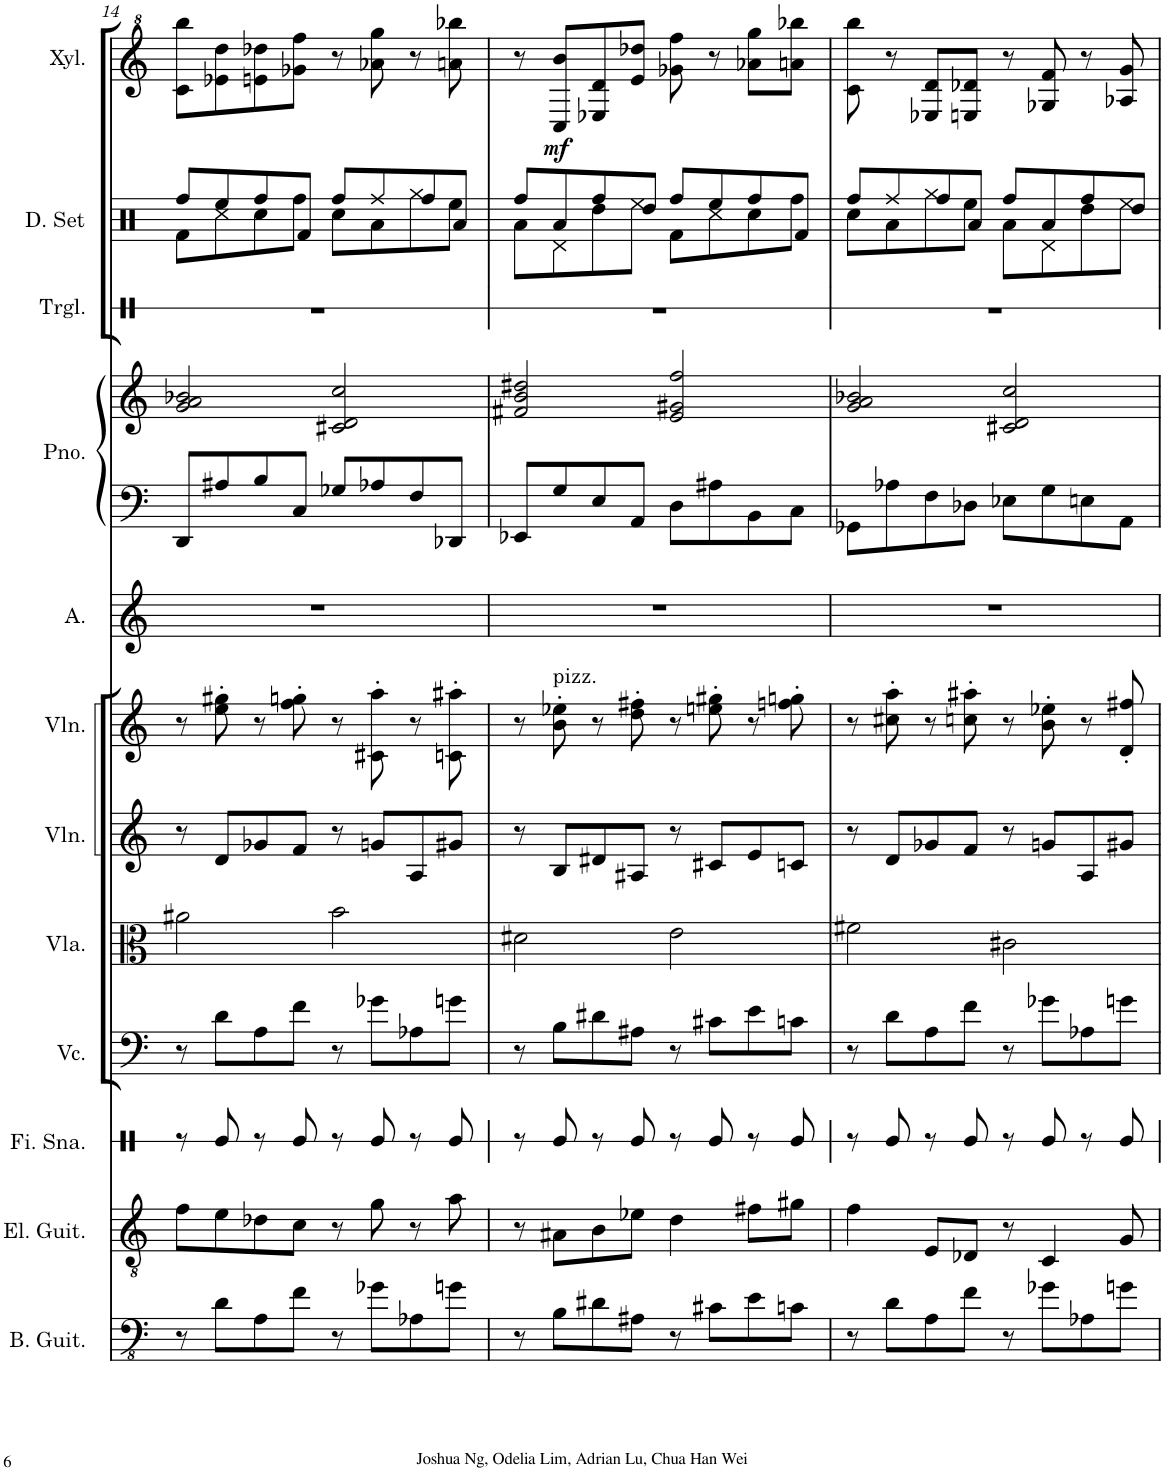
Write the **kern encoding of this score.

**kern	**kern	**kern	**kern	**kern	**kern	**kern	**kern	**kern	**kern	**kern	**kern	**kern	**dynam
*part12	*part11	*part10	*part9	*part8	*part7	*part6	*part5	*part4	*part4	*part3	*part2	*part1	*part1
*staff13	*staff12	*staff11	*staff10	*staff9	*staff8	*staff7	*staff6	*staff5	*staff4	*staff3	*staff2	*staff1	*staff1
*I"Bass Guitar	*I"Electric Guitar	*I"Finger Snap	*I"Violoncello	*I"Viola	*I"Violin	*I"Violin	*I"Alto	*I"Piano	*	*I"Triangle	*I"Drumset	*I"Xylophone	*
*I'B. Guit.	*I'El. Guit.	*I'Fi. Sna.	*I'Vc.	*I'Vla.	*I'Vln.	*I'Vln.	*I'A.	*I'Pno.	*	*I'Trgl.	*I'D. Set	*I'Xyl.	*
!!LO:PB:g=z
*clefFv4	*clefGv2	*clefX	*clefF4	*clefC3	*clefG2	*clefG2	*clefG2	*clefF4	*clefG2	*clefX	*clefX	*clefG^2	*
*k[]	*k[]	*k[]	*k[]	*k[]	*k[]	*k[]	*k[]	*k[]	*k[]	*k[]	*k[]	*k[]	*
*M4/4	*M4/4	*M4/4	*M4/4	*M4/4	*M4/4	*M4/4	*M4/4	*M4/4	*M4/4	*M4/4	*M4/4	*M4/4	*
=14	=14	=14	=14	=14	=14	=14	=14	=14	=14	=14	=14	=14	=14
*	*	*	*	*	*	*	*	*	*	*	*^	*	*
8r	8f\L	8r	8r	2a#X\	8r	8r	1r	8DD/L	2g/ 2a/ 2b-X/	1r	8Rff/L	8Rf\L	8cc\ 8bbb\L	.
8D\L	8e\	8Re/	8d\L	.	8d/L	8ee\' 8gg#X\'	.	8A#X/	.	.	8Ree/	8Rcc\	8ee-X\ 8ddd\	.
8AA\	8d-X\	8r	8A\	.	8g-X/	8r	.	8B/	.	.	8Rff/	8Rcc\	8een\ 8ddd-X\	.
8F\J	8c\J	8Re/	8f\J	.	8f/J	8ff\' 8ggn\'	.	8C/J	.	.	8Rf/J	8Rff\J	8gg-X\ 8fff\J	.
8r	8r	8r	8r	2b\	8r	8r	.	8G-X/L	2c#X/ 2d/ 2cc/	.	8Rff/L	8Rcc\L	8r	.
8G-X\L	8g\	8Re/	8g-X\L	.	8gn/L	8c#X\' 8aa\'	.	8A-X/	.	.	8Rff/	8Ra\	8aa-X\ 8ggg\	.
8AA-X\	8r	8r	8A-X\	.	8A/	8r	.	8F/	.	.	8Rff/	8Rgg\	8r	.
8Gn\J	8a\	8Re/	8gn\J	.	8g#X/J	8cn\' 8aa#X\'	.	8DD-X/J	.	.	8Ra/J	8Ree\J	8aan\ 8bbb-X\	.
=15	=15	=15	=15	=15	=15	=15	=15	=15	=15	=15	=15	=15	=15	=15
8r	8r	8r	8r	2d#X\	8r	8r	1r	8EE-X/L	2f#X/ 2b/ 2dd#X/	1r	8Rff/L	8Ra\L	8r	.
!	!	!	!	!	!	!LO:TX:a:t=pizz.	!	!	!	!	!	!	!	!
!	!	!	!	!	!	!	!	!	!	!	!	!	!	!LO:DY:b
8BB\L	8A#X\L	8Re/	8B\L	.	8B/L	8b\' 8ee-X\'	.	8G/	.	.	8Ra/	8Rd\	8c/ 8bb/L	mf
8D#X\	8B\	8r	8d#X\	.	8d#X/	8r	.	8E/	.	.	8Rff/	8Rdd\	8e-X/ 8dd/	.
8AA#X\J	8e-X\J	8Re/	8A#X\J	.	8A#X/J	8dd\' 8ff#X\'	.	8AA/J	.	.	8Rdd/J	8Ree\J	8ee/ 8ddd-X/J	.
8r	4d\	8r	8r	2e\	8r	8r	.	8D\L	2e/ 2g#X/ 2ff/	.	8Rff/L	8Rf\L	8gg-X\ 8fff\	.
8C#X\L	.	8Re/	8c#X\L	.	8c#X/L	8een\' 8gg#X\'	.	8A#X\	.	.	8Ree/	8Rcc\	8r	.
8E\	8f#X\L	8r	8e\	.	8e/	8r	.	8BB\	.	.	8Rff/	8Rcc\	8aa-X\ 8ggg\L	.
8Cn\J	8g#X\J	8Re/	8cn\J	.	8cn/J	8ffn\' 8ggn\'	.	8C\J	.	.	8Rf/J	8Rff\J	8aan\ 8bbb-X\J	.
=16	=16	=16	=16	=16	=16	=16	=16	=16	=16	=16	=16	=16	=16	=16
8r	4f\	8r	8r	2f#X\	8r	8r	1r	8GG-X\L	2g/ 2a/ 2b-X/	1r	8Rff/L	8Rcc\L	8cc\ 8bbb\	.
8D\L	.	8Re/	8d\L	.	8d/L	8cc#X\' 8aa\'	.	8A-X\	.	.	8Rff/	8Ra\	8r	.
8AA\	8E/L	8r	8A\	.	8g-X/	8r	.	8F\	.	.	8Rff/	8Rgg\	8e-X/ 8dd/L	.
8F\J	8D-X/J	8Re/	8f\J	.	8f/J	8ccn\' 8aa#X\'	.	8D-X\J	.	.	8Ra/J	8Ree\J	8en/ 8dd-X/J	.
8r	8r	8r	8r	2c#X\	8r	8r	.	8E-X\L	2c#X/ 2d/ 2cc/	.	8Rff/L	8Ra\L	8r	.
8G-X\L	4C/	8Re/	8g-X\L	.	8gn/L	8b\' 8ee-X\'	.	8G\	.	.	8Ra/	8Rd\	8g-X/ 8ff/	.
8AA-X\	.	8r	8A-X\	.	8A/	8r	.	8En\	.	.	8Rff/	8Rdd\	8r	.
8Gn\J	8G/	8Re/	8gn\J	.	8g#X/J	8d/' 8ff#X/'	.	8AA\J	.	.	8Rdd/J	8Ree\J	8a-X/ 8gg/	.
*	*	*	*	*	*	*	*	*	*	*	*v	*v	*	*
=	=	=	=	=	=	=	=	=	=	=	=	=	=
*-	*-	*-	*-	*-	*-	*-	*-	*-	*-	*-	*-	*-	*-
